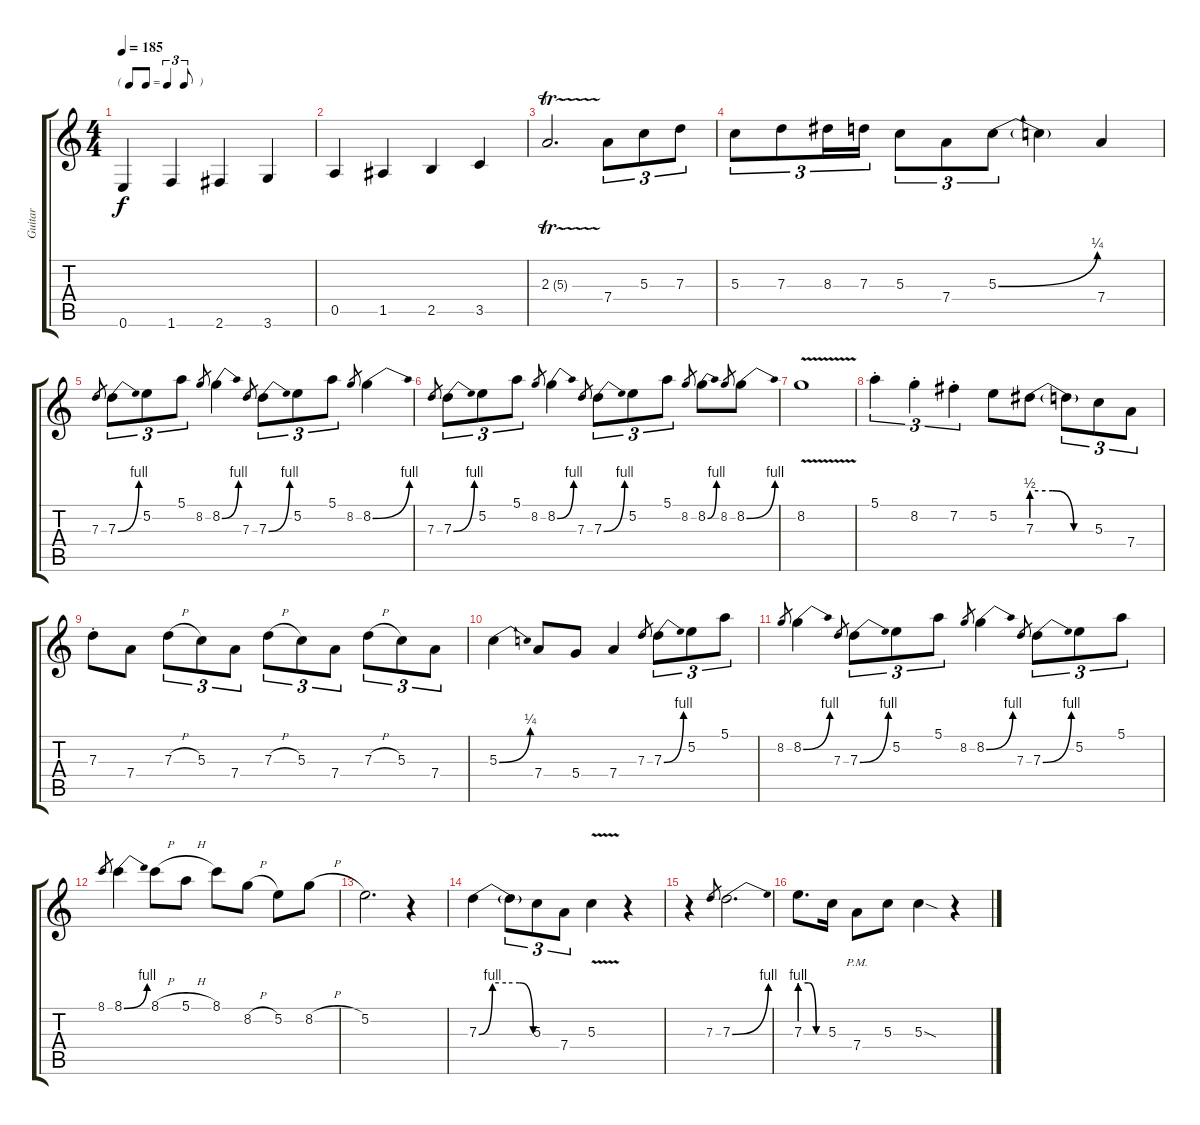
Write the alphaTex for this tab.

\track ("Guitar" "Guitar") {instrument overdrivenguitar}
\staff {score tabs}
\tuning (E4 B3 G3 D3 A2 E2) {hide}
\ts (4 4)
\tf triplet8th
\tempo 185
\clef g2
\ks c
0.6.4{dy f} 1.6.4 2.6.4 3.6.4 |
0.5.4 1.5.4 2.5.4 3.5.4 |
2.3{tr (5 16)}.2{d} 7.4.8{tu (3 2)} 5.3.8{tu (3 2)} 7.3.8{tu (3 2)} |
5.3.8{tu (3 2)} 7.3.8{tu (3 2)} 8.3.16{tu (3 2)} 7.3.16{tu (3 2)} 5.3.8{tu (3 2)} 7.4.8{tu (3 2)} 5.3{be (bend 0 0 60 1)}.8{tu (3 2)} 5.3{t}.4 7.4.4 |
7.3.8{gr} 7.3{be (bend 0 0 60 4)}.8{tu (3 2)} 5.2.8{tu (3 2)} 5.1.8{tu (3 2)} 8.2.8{gr} 8.2{be (bend 0 0 60 4)}.4 7.3.8{gr} 7.3{be (bend 0 0 60 4)}.8{tu (3 2)} 5.2.8{tu (3 2)} 5.1.8{tu (3 2)} 8.2.8{gr} 8.2{be (bend 0 0 60 4)}.4 |
7.3.8{gr} 7.3{be (bend 0 0 60 4)}.8{tu (3 2)} 5.2.8{tu (3 2)} 5.1.8{tu (3 2)} 8.2.8{gr} 8.2{be (bend 0 0 60 4)}.4 7.3.8{gr} 7.3{be (bend 0 0 60 4)}.8{tu (3 2)} 5.2.8{tu (3 2)} 5.1.8{tu (3 2)} 8.2.8{gr} 8.2{be (bend 0 0 60 4)}.8 8.2.8{gr} 8.2{be (bend 0 0 60 4)}.8 |
8.2{v}.1 |
5.1{st}.4{tu (3 2)} 8.2{st}.4{tu (3 2)} 7.2{st}.4{tu (3 2)} 5.2.8 7.3{be (custom 0 2 20 2 40 0 60 0)}.8 7.3{t}.8{tu (3 2)} 5.3.8{tu (3 2)} 7.4.8{tu (3 2)} |
7.3{st}.8 7.4.8 7.3{h}.8{tu (3 2)} 5.3.8{tu (3 2)} 7.4.8{tu (3 2)} 7.3{h}.8{tu (3 2)} 5.3.8{tu (3 2)} 7.4.8{tu (3 2)} 7.3{h}.8{tu (3 2)} 5.3.8{tu (3 2)} 7.4.8{tu (3 2)} |
5.3{be (bend 0 0 60 1)}.4 7.4.8 5.4.8 7.4.4 7.3.8{gr} 7.3{be (bend 0 0 60 4)}.8{tu (3 2)} 5.2.8{tu (3 2)} 5.1.8{tu (3 2)} |
8.2.8{gr} 8.2{be (bend 0 0 60 4)}.4 7.3.8{gr} 7.3{be (bend 0 0 60 4)}.8{tu (3 2)} 5.2.8{tu (3 2)} 5.1.8{tu (3 2)} 8.2.8{gr} 8.2{be (bend 0 0 60 4)}.4 7.3.8{gr} 7.3{be (bend 0 0 60 4)}.8{tu (3 2)} 5.2.8{tu (3 2)} 5.1.8{tu (3 2)} |
8.1.8{gr} 8.1{be (bend 0 0 60 4)}.4 8.1{h}.8 5.1{h}.8 8.1.8 8.2{h}.8 5.2.8 8.2{h}.8 |
5.2.2{d} r.4 |
7.3{be (custom 0 0 15 4 30 4 45 4 60 0)}.4 7.3{t}.8{tu (3 2)} 5.3.8{tu (3 2)} 7.4.8{tu (3 2)} 5.3{v}.4 r.4 |
r.4 7.3.8{gr} 7.3{be (bend 0 0 60 4)}.2{d} |
7.3{be (custom 0 4 20 4 40 0 60 0)}.8{d} 5.3.16 7.4{pm}.8 5.3.8 5.3{sod}.4 r.4
